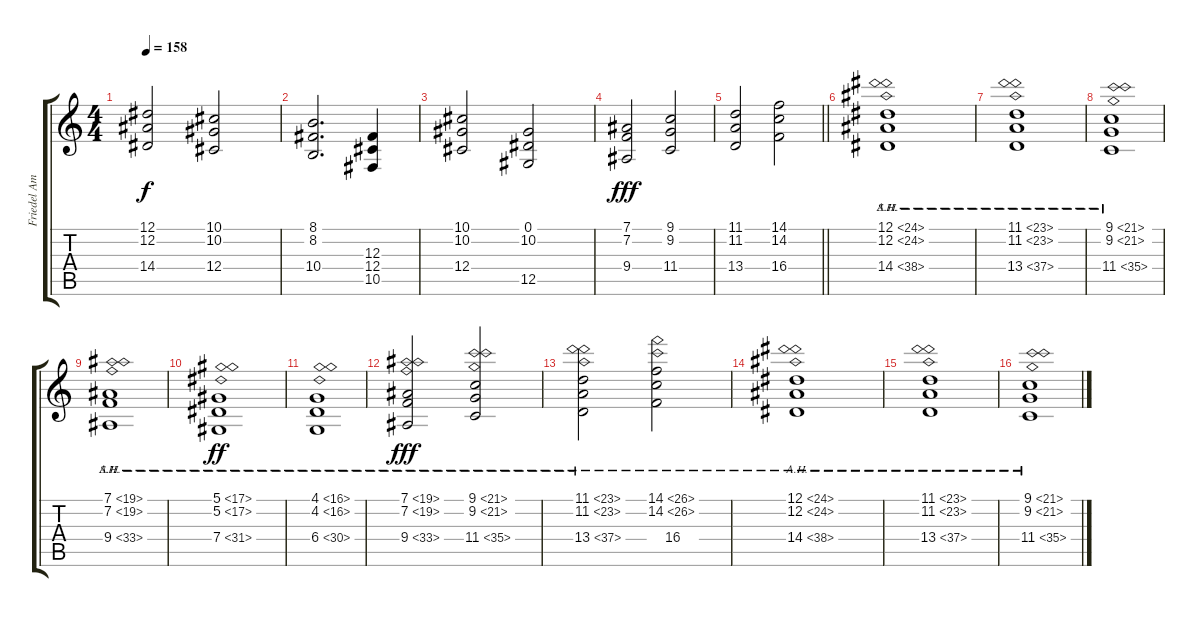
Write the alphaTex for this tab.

\track ("Friedel Amon" "Friedel Am") {instrument synthstrings1}
\staff {score tabs}
\tuning (Eb4 Bb3 Gb3 Db3 Ab2 Eb2) {hide}
\ts (4 4)
\tempo 158
\clef g2
\ks c
(12.1 12.2 14.4).2{dy f} (10.1 10.2 12.4).2 |
(8.1 8.2 10.4).2{d} (12.3 12.4 10.5).4 |
(10.1 10.2 12.4).2 (0.1 10.2 12.5).2 |
(7.1 7.2 9.4).2{dy fff} (9.1 9.2 11.4).2 |
\barLineRight lightlight
(11.1 11.2 13.4).2 (14.1 14.2 16.4).2 |
\section ("" "")
(12.1{sh 12} 12.2{sh 12} 14.4{ah 24}).1 |
(11.1{sh 12} 11.2{sh 12} 13.4{ah 24}).1 |
(9.1{sh 12} 9.2{sh 12} 11.4{ah 24}).1 |
(7.1{sh 12} 7.2{sh 12} 9.4{ah 24}).1 |
(5.1{sh 12} 5.2{sh 12} 7.4{ah 24}).1{dy ff} |
(4.1{sh 12} 4.2{sh 12} 6.4{ah 24}).1 |
(7.1{sh 12} 7.2{sh 12} 9.4{ah 24}).2{dy fff} (9.1{sh 12} 9.2{sh 12} 11.4{ah 24}).2 |
(11.1{sh 12} 11.2{sh 12} 13.4{ah 24}).2 (14.1{sh 12} 14.2{sh 12} 16.4).2 |
(12.1{sh 12} 12.2{sh 12} 14.4{ah 24}).1 |
(11.1{sh 12} 11.2{sh 12} 13.4{ah 24}).1 |
(9.1{sh 12} 9.2{sh 12} 11.4{ah 24}).1
